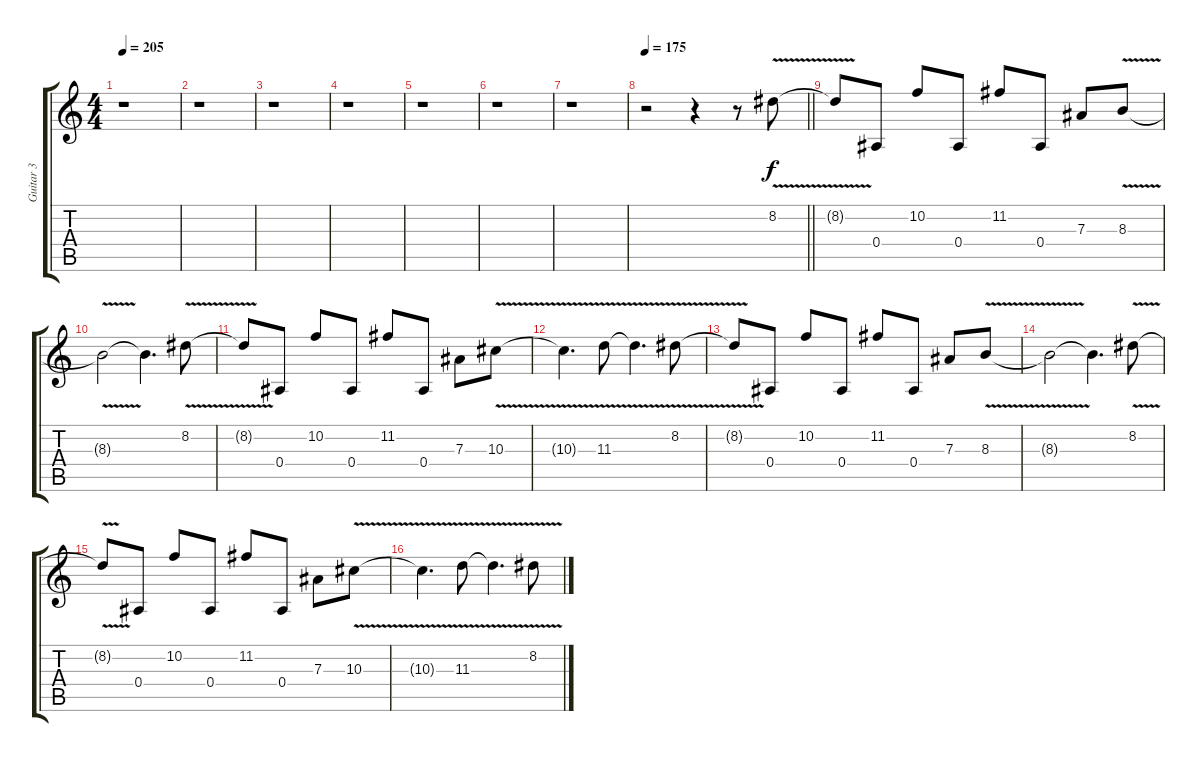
\track ("Guitar 3" "Guitar 3") {instrument distortionguitar}
\staff {score tabs}
\tuning (C4 G3 Eb3 Bb2 F2 C2) {hide}
\ts (4 4)
\tempo 205
\clef g2
\ks c
r.1{dy f} |
r.1 |
r.1 |
r.1 |
r.1 |
r.1 |
r.1 |
\tempo 175
\barLineRight lightlight
r.2 r.4 r.8 8.2{v}.8 |
8.2{t}.8 0.4.8 10.2.8 0.4.8 11.2.8 0.4.8 7.3.8 8.3{v}.8 |
8.3{t}.2 8.3{t}.4{d} 8.2{v}.8 |
8.2{t}.8 0.4.8 10.2.8 0.4.8 11.2.8 0.4.8 7.3.8 10.3{v}.8 |
10.3{t}.4{d} 11.3{v}.8 11.3{t}.4{d} 8.2{v}.8 |
8.2{t}.8 0.4.8 10.2.8 0.4.8 11.2.8 0.4.8 7.3.8 8.3{v}.8 |
8.3{t}.2 8.3{t}.4{d} 8.2{v}.8 |
8.2{t}.8 0.4.8 10.2.8 0.4.8 11.2.8 0.4.8 7.3.8 10.3{v}.8 |
10.3{t}.4{d} 11.3{v}.8 11.3{t}.4{d} 8.2{v}.8
